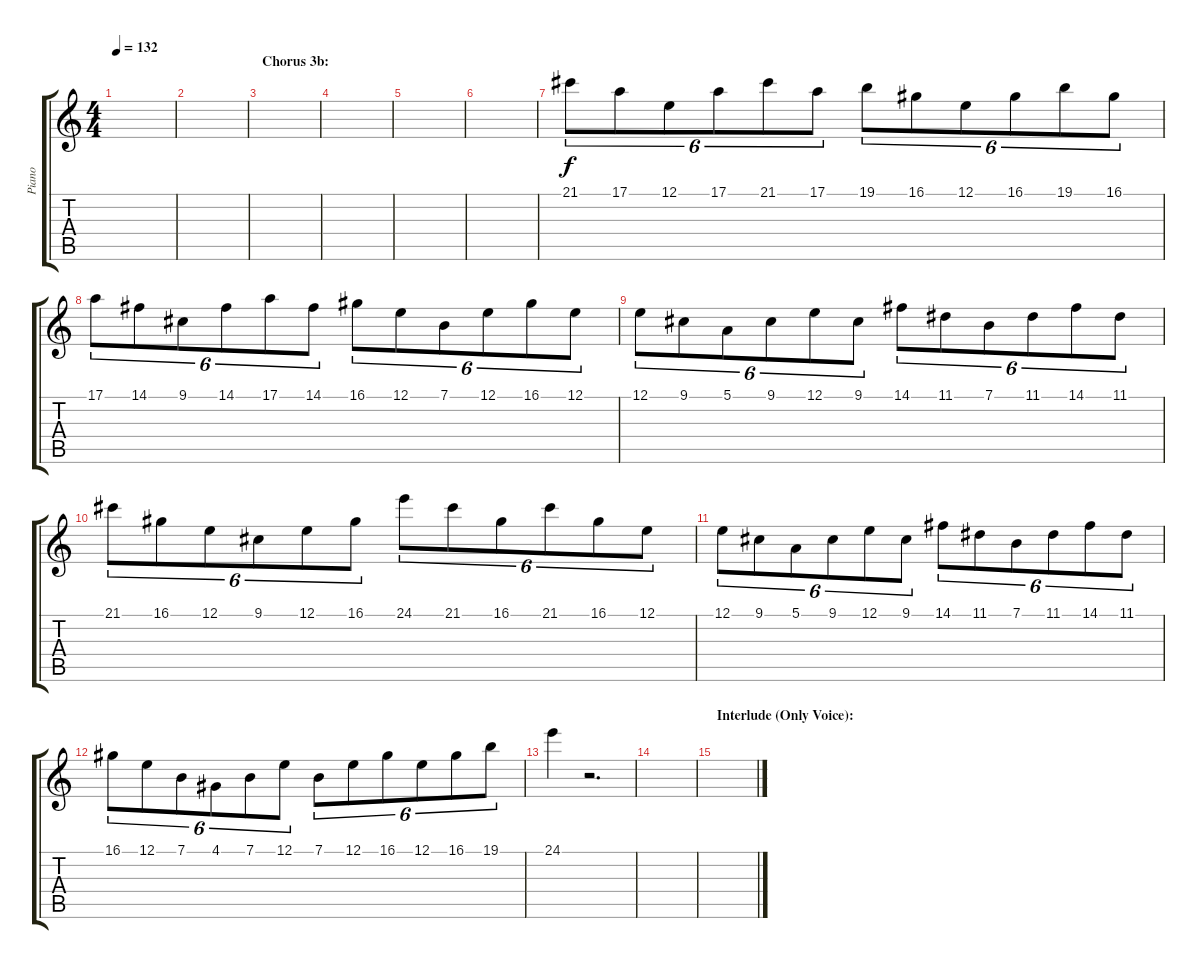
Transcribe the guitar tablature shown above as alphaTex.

\track ("Piano" "Piano") {instrument brightacousticpiano}
\staff {score tabs}
\tuning (E4 B3 G3 D3 A2 E2) {hide}
\ts (4 4)
\tempo 132
\clef g2
\ks c
|
|
\section ("" "Chorus 3b:")
|
|
|
|
21.1.8{tu (6 4)} 17.1.8{tu (6 4)} 12.1.8{tu (6 4)} 17.1.8{tu (6 4)} 21.1.8{tu (6 4)} 17.1.8{tu (6 4)} 19.1.8{tu (6 4)} 16.1.8{tu (6 4)} 12.1.8{tu (6 4)} 16.1.8{tu (6 4)} 19.1.8{tu (6 4)} 16.1.8{tu (6 4)} |
17.1.8{tu (6 4)} 14.1.8{tu (6 4)} 9.1.8{tu (6 4)} 14.1.8{tu (6 4)} 17.1.8{tu (6 4)} 14.1.8{tu (6 4)} 16.1.8{tu (6 4)} 12.1.8{tu (6 4)} 7.1.8{tu (6 4)} 12.1.8{tu (6 4)} 16.1.8{tu (6 4)} 12.1.8{tu (6 4)} |
12.1.8{tu (6 4)} 9.1.8{tu (6 4)} 5.1.8{tu (6 4)} 9.1.8{tu (6 4)} 12.1.8{tu (6 4)} 9.1.8{tu (6 4)} 14.1.8{tu (6 4)} 11.1.8{tu (6 4)} 7.1.8{tu (6 4)} 11.1.8{tu (6 4)} 14.1.8{tu (6 4)} 11.1.8{tu (6 4)} |
21.1.8{tu (6 4)} 16.1.8{tu (6 4)} 12.1.8{tu (6 4)} 9.1.8{tu (6 4)} 12.1.8{tu (6 4)} 16.1.8{tu (6 4)} 24.1.8{tu (6 4)} 21.1.8{tu (6 4)} 16.1.8{tu (6 4)} 21.1.8{tu (6 4)} 16.1.8{tu (6 4)} 12.1.8{tu (6 4)} |
12.1.8{tu (6 4)} 9.1.8{tu (6 4)} 5.1.8{tu (6 4)} 9.1.8{tu (6 4)} 12.1.8{tu (6 4)} 9.1.8{tu (6 4)} 14.1.8{tu (6 4)} 11.1.8{tu (6 4)} 7.1.8{tu (6 4)} 11.1.8{tu (6 4)} 14.1.8{tu (6 4)} 11.1.8{tu (6 4)} |
16.1.8{tu (6 4)} 12.1.8{tu (6 4)} 7.1.8{tu (6 4)} 4.1.8{tu (6 4)} 7.1.8{tu (6 4)} 12.1.8{tu (6 4)} 7.1.8{tu (6 4)} 12.1.8{tu (6 4)} 16.1.8{tu (6 4)} 12.1.8{tu (6 4)} 16.1.8{tu (6 4)} 19.1.8{tu (6 4)} |
24.1.4 r.2{d} |
|
\section ("" "Interlude (Only Voice):")
